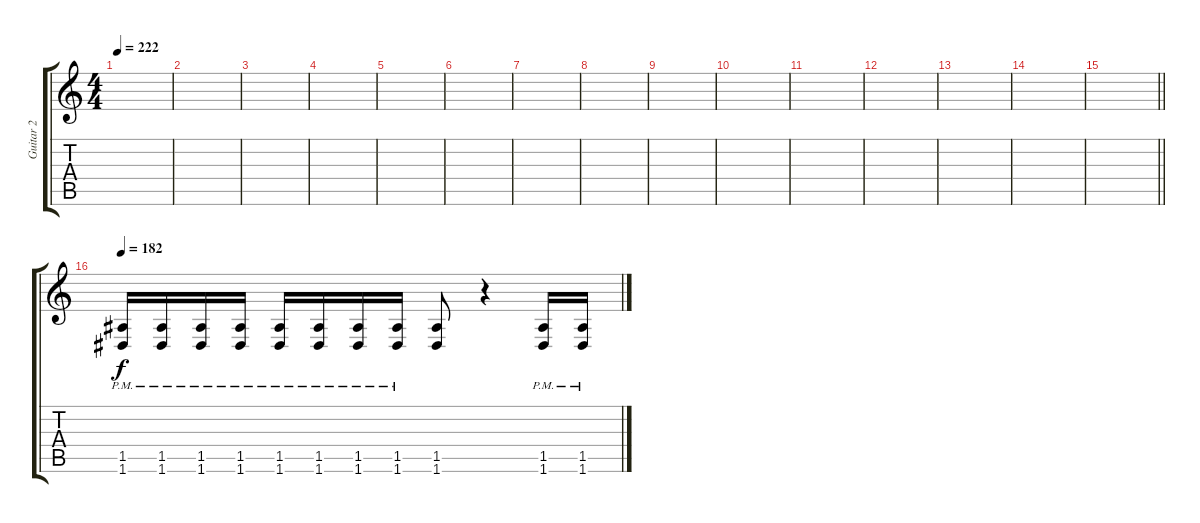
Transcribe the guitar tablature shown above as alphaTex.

\track ("Guitar 2" "Guitar 2") {instrument distortionguitar}
\staff {score tabs}
\tuning (E4 B3 G3 D3 A2 D2) {hide}
\ts (4 4)
\section ("" "")
\tempo 222
\clef g2
\ks c
|
|
|
|
|
|
|
|
|
|
|
|
|
|
\barLineRight lightlight
|
\section ("" "")
\tempo 182
(1.5{pm} 1.6{pm}).16 (1.5{pm} 1.6{pm}).16 (1.5{pm} 1.6{pm}).16 (1.5{pm} 1.6{pm}).16 (1.5{pm} 1.6{pm}).16 (1.5{pm} 1.6{pm}).16 (1.5{pm} 1.6{pm}).16 (1.5{pm} 1.6{pm}).16 (1.5 1.6).8 r.4 (1.5{pm} 1.6{pm}).16 (1.5{pm} 1.6{pm}).16
